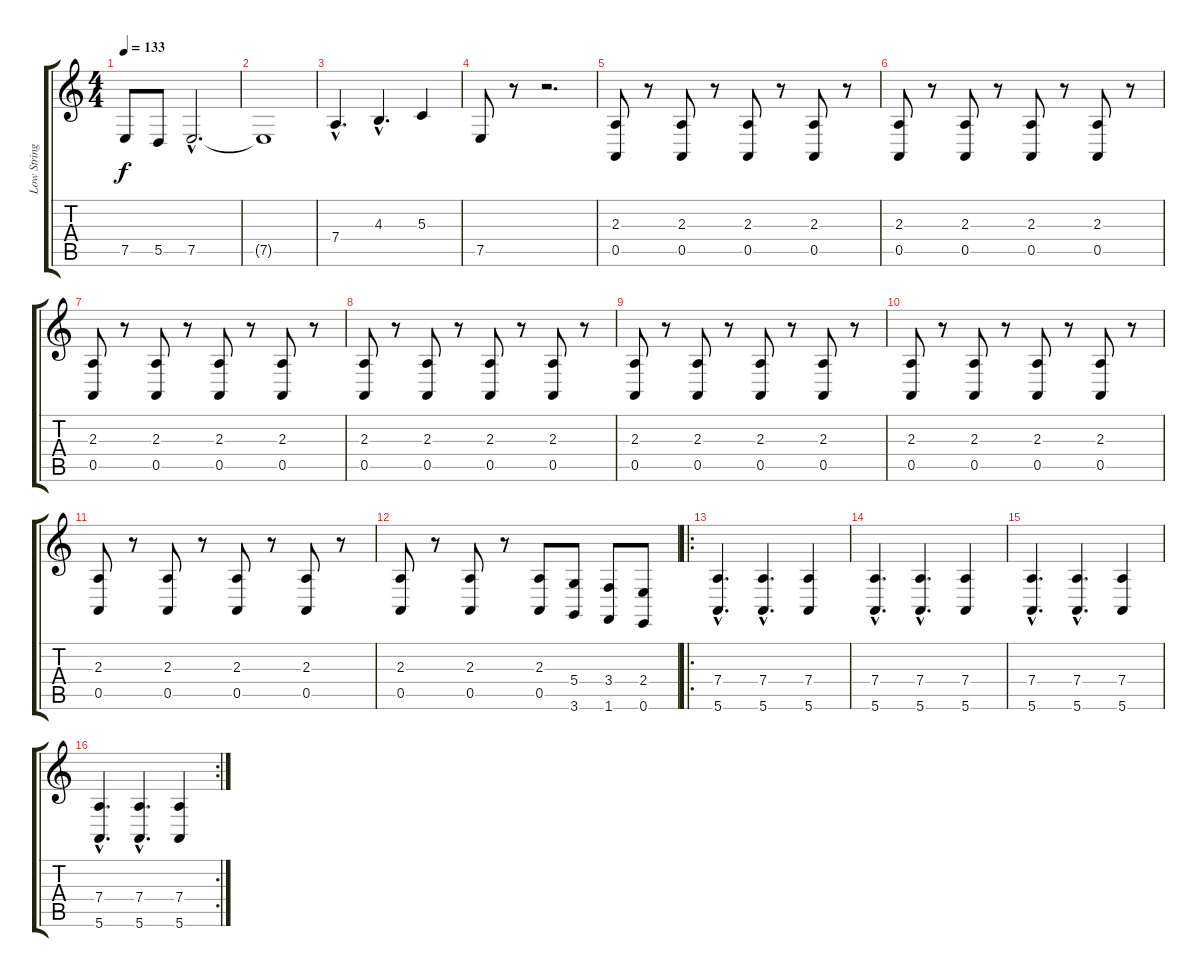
\track ("Low Strings" "Low String") {instrument stringensemble1}
\staff {score tabs}
\tuning (E4 B3 G3 D3 A2 E2) {hide}
\ts (4 4)
\tempo 133
\clef g2
\ks c
7.5.8{dy f} 5.5.8 7.5{hac}.2{d} |
7.5{t}.1 |
7.4{hac}.4{d} 4.3{hac}.4{d} 5.3.4 |
7.5.8 r.8 r.2{d} |
(2.3 0.5).8 r.8 (2.3 0.5).8 r.8 (2.3 0.5).8 r.8 (2.3 0.5).8 r.8 |
(2.3 0.5).8 r.8 (2.3 0.5).8 r.8 (2.3 0.5).8 r.8 (2.3 0.5).8 r.8 |
(2.3 0.5).8 r.8 (2.3 0.5).8 r.8 (2.3 0.5).8 r.8 (2.3 0.5).8 r.8 |
(2.3 0.5).8 r.8 (2.3 0.5).8 r.8 (2.3 0.5).8 r.8 (2.3 0.5).8 r.8 |
(2.3 0.5).8 r.8 (2.3 0.5).8 r.8 (2.3 0.5).8 r.8 (2.3 0.5).8 r.8 |
(2.3 0.5).8 r.8 (2.3 0.5).8 r.8 (2.3 0.5).8 r.8 (2.3 0.5).8 r.8 |
(2.3 0.5).8 r.8 (2.3 0.5).8 r.8 (2.3 0.5).8 r.8 (2.3 0.5).8 r.8 |
(2.3 0.5).8 r.8 (2.3 0.5).8 r.8 (2.3 0.5).8 (5.4 3.6).8 (3.4 1.6).8 (2.4 0.6).8 |
\ro
(7.4{hac} 5.6{hac}).4{d} (7.4{hac} 5.6{hac}).4{d} (7.4 5.6).4 |
(7.4{hac} 5.6{hac}).4{d} (7.4{hac} 5.6{hac}).4{d} (7.4 5.6).4 |
(7.4{hac} 5.6{hac}).4{d} (7.4{hac} 5.6{hac}).4{d} (7.4 5.6).4 |
\rc 2
(7.4{hac} 5.6{hac}).4{d} (7.4{hac} 5.6{hac}).4{d} (7.4 5.6).4
